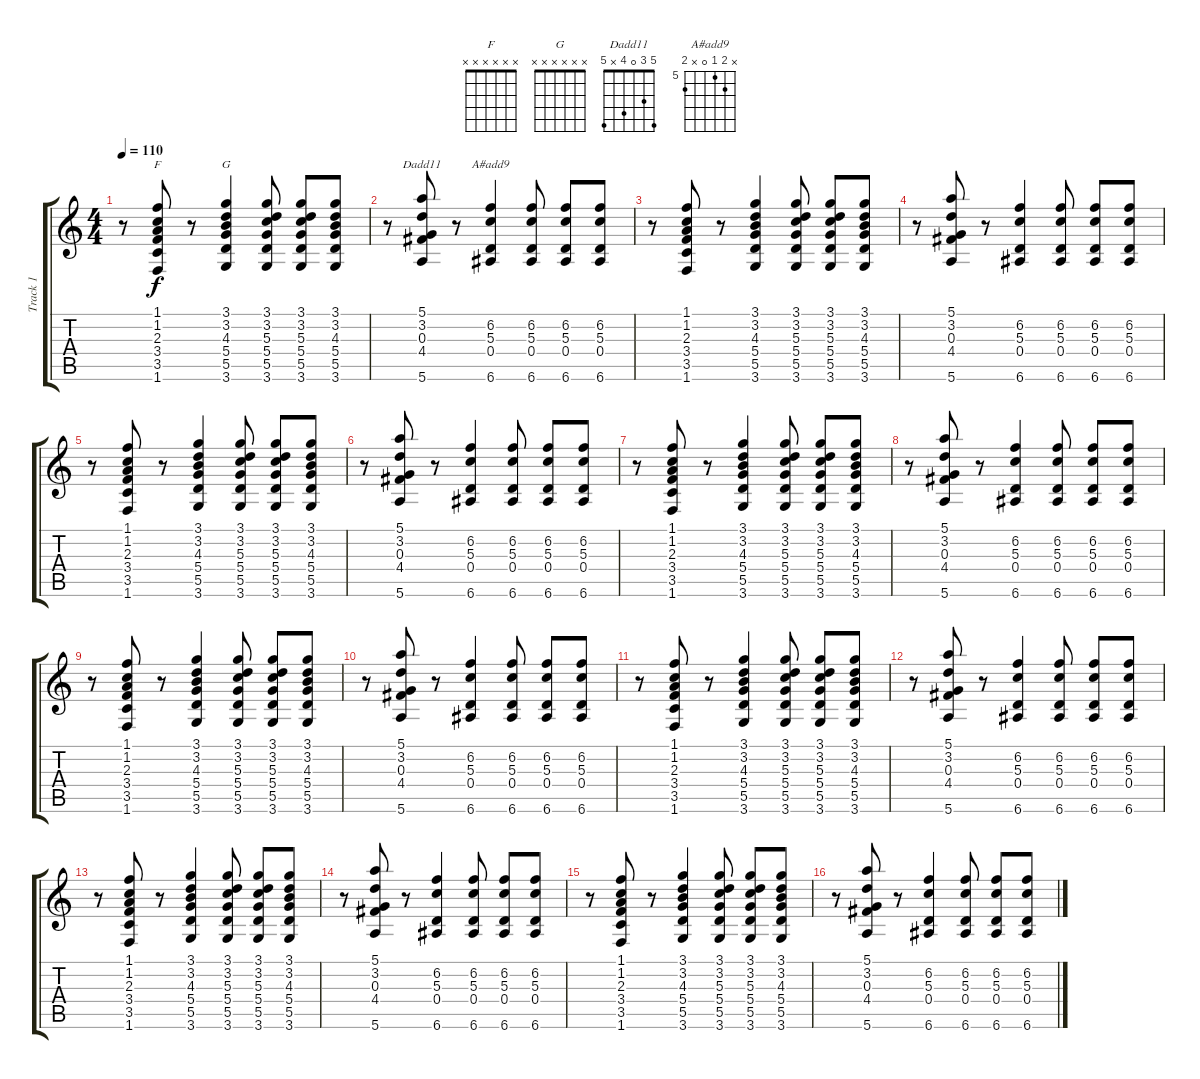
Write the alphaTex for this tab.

\track ("Track 1" "Track 1") {instrument acousticguitarsteel}
\staff {score tabs}
\tuning (E4 B3 G3 D3 A2 E2) {hide}
\chord ("F" x x x x x x)
\chord ("G" x x x x x x)
\chord ("Dadd11" 5 3 0 4 x 5)
\chord ("A#add9" x 6 5 0 x 6) {firstfret 5}
\ts (4 4)
\tempo 110
\clef g2
\ks aminor
r.8{dy f} (1.1 1.2 2.3 3.4 3.5 1.6).8{ch "F"} r.8 (3.1 3.2 4.3 5.4 5.5 3.6).4{ch "G"} (3.1 3.2 5.3 5.4 5.5 3.6).8 (3.1 3.2 5.3 5.4 5.5 3.6).8 (3.1 3.2 4.3 5.4 5.5 3.6).8 |
r.8 (5.1 3.2 0.3 4.4 5.6).8{ch "Dadd11"} r.8 (6.2 5.3 0.4 6.6).4{ch "A#add9"} (6.2 5.3 0.4 6.6).8 (6.2 5.3 0.4 6.6).8 (6.2 5.3 0.4 6.6).8 |
r.8 (1.1 1.2 2.3 3.4 3.5 1.6).8 r.8 (3.1 3.2 4.3 5.4 5.5 3.6).4 (3.1 3.2 5.3 5.4 5.5 3.6).8 (3.1 3.2 5.3 5.4 5.5 3.6).8 (3.1 3.2 4.3 5.4 5.5 3.6).8 |
r.8 (5.1 3.2 0.3 4.4 5.6).8 r.8 (6.2 5.3 0.4 6.6).4 (6.2 5.3 0.4 6.6).8 (6.2 5.3 0.4 6.6).8 (6.2 5.3 0.4 6.6).8 |
r.8 (1.1 1.2 2.3 3.4 3.5 1.6).8 r.8 (3.1 3.2 4.3 5.4 5.5 3.6).4 (3.1 3.2 5.3 5.4 5.5 3.6).8 (3.1 3.2 5.3 5.4 5.5 3.6).8 (3.1 3.2 4.3 5.4 5.5 3.6).8 |
r.8 (5.1 3.2 0.3 4.4 5.6).8 r.8 (6.2 5.3 0.4 6.6).4 (6.2 5.3 0.4 6.6).8 (6.2 5.3 0.4 6.6).8 (6.2 5.3 0.4 6.6).8 |
r.8 (1.1 1.2 2.3 3.4 3.5 1.6).8 r.8 (3.1 3.2 4.3 5.4 5.5 3.6).4 (3.1 3.2 5.3 5.4 5.5 3.6).8 (3.1 3.2 5.3 5.4 5.5 3.6).8 (3.1 3.2 4.3 5.4 5.5 3.6).8 |
r.8 (5.1 3.2 0.3 4.4 5.6).8 r.8 (6.2 5.3 0.4 6.6).4 (6.2 5.3 0.4 6.6).8 (6.2 5.3 0.4 6.6).8 (6.2 5.3 0.4 6.6).8 |
r.8 (1.1 1.2 2.3 3.4 3.5 1.6).8 r.8 (3.1 3.2 4.3 5.4 5.5 3.6).4 (3.1 3.2 5.3 5.4 5.5 3.6).8 (3.1 3.2 5.3 5.4 5.5 3.6).8 (3.1 3.2 4.3 5.4 5.5 3.6).8 |
r.8{volume 4} (5.1 3.2 0.3 4.4 5.6).8 r.8 (6.2 5.3 0.4 6.6).4 (6.2 5.3 0.4 6.6).8 (6.2 5.3 0.4 6.6).8 (6.2 5.3 0.4 6.6).8 |
r.8 (1.1 1.2 2.3 3.4 3.5 1.6).8 r.8 (3.1 3.2 4.3 5.4 5.5 3.6).4 (3.1 3.2 5.3 5.4 5.5 3.6).8 (3.1 3.2 5.3 5.4 5.5 3.6).8 (3.1 3.2 4.3 5.4 5.5 3.6).8 |
r.8 (5.1 3.2 0.3 4.4 5.6).8 r.8 (6.2 5.3 0.4 6.6).4 (6.2 5.3 0.4 6.6).8 (6.2 5.3 0.4 6.6).8 (6.2 5.3 0.4 6.6).8 |
r.8 (1.1 1.2 2.3 3.4 3.5 1.6).8 r.8 (3.1 3.2 4.3 5.4 5.5 3.6).4 (3.1 3.2 5.3 5.4 5.5 3.6).8 (3.1 3.2 5.3 5.4 5.5 3.6).8 (3.1 3.2 4.3 5.4 5.5 3.6).8 |
r.8{volume 0} (5.1 3.2 0.3 4.4 5.6).8 r.8 (6.2 5.3 0.4 6.6).4 (6.2 5.3 0.4 6.6).8 (6.2 5.3 0.4 6.6).8 (6.2 5.3 0.4 6.6).8 |
r.8 (1.1 1.2 2.3 3.4 3.5 1.6).8 r.8 (3.1 3.2 4.3 5.4 5.5 3.6).4 (3.1 3.2 5.3 5.4 5.5 3.6).8 (3.1 3.2 5.3 5.4 5.5 3.6).8 (3.1 3.2 4.3 5.4 5.5 3.6).8 |
r.8 (5.1 3.2 0.3 4.4 5.6).8 r.8 (6.2 5.3 0.4 6.6).4 (6.2 5.3 0.4 6.6).8 (6.2 5.3 0.4 6.6).8 (6.2 5.3 0.4 6.6).8
